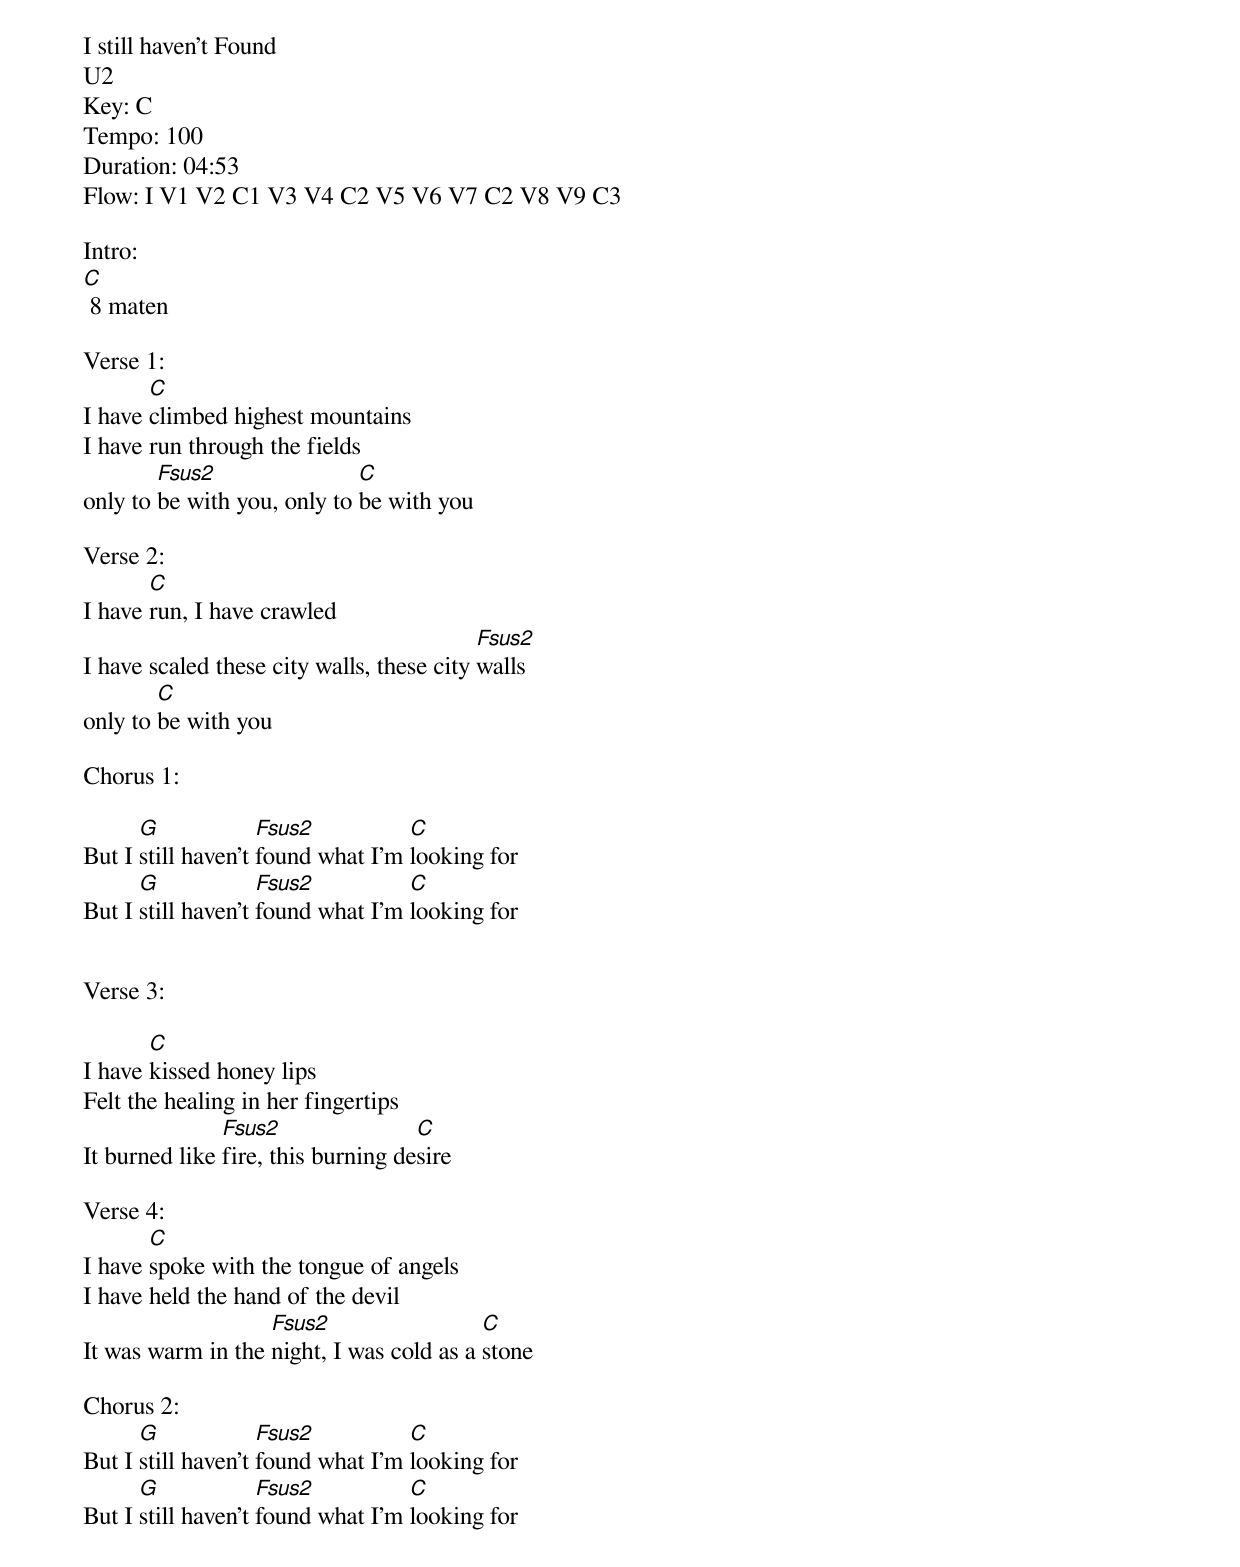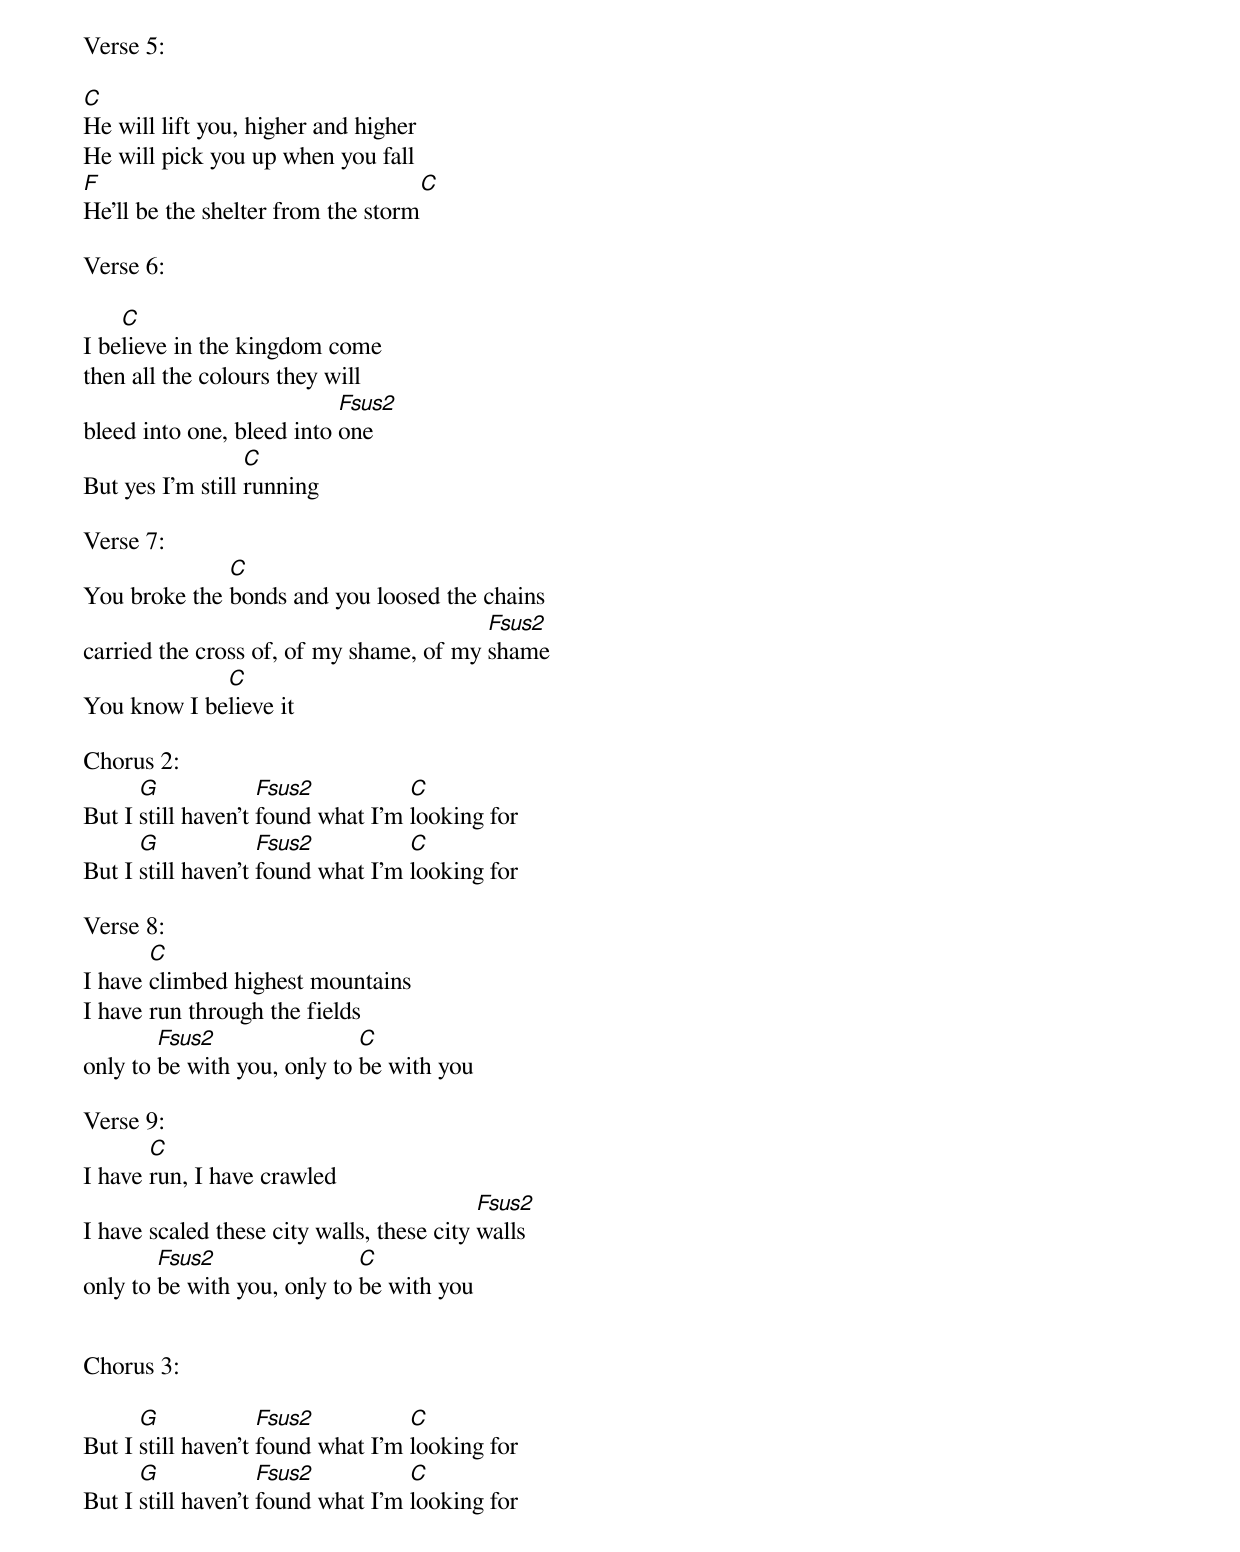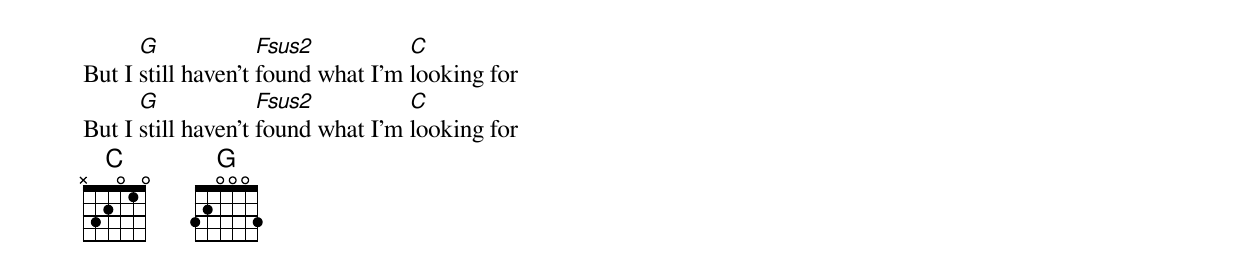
I still haven’t Found
U2
Key: C
Tempo: 100
Duration: 04:53
Flow: I V1 V2 C1 V3 V4 C2 V5 V6 V7 C2 V8 V9 C3

Intro:
[C] 8 maten

Verse 1:
I have [C]climbed highest mountains
I have run through the fields
only to [Fsus2]be with you, only to [C]be with you

Verse 2:
I have [C]run, I have crawled
I have scaled these city walls, these city [Fsus2]walls
only to [C]be with you

Chorus 1:

But I [G]still haven't [Fsus2]found what I'm [C]looking for
But I [G]still haven't [Fsus2]found what I'm [C]looking for


Verse 3:

I have [C]kissed honey lips
Felt the healing in her fingertips
It burned like [Fsus2]fire, this burning de[C]sire

Verse 4:
I have [C]spoke with the tongue of angels
I have held the hand of the devil
It was warm in the [Fsus2]night, I was cold as a [C]stone

Chorus 2:
But I [G]still haven't [Fsus2]found what I'm [C]looking for
But I [G]still haven't [Fsus2]found what I'm [C]looking for

Verse 5:

[C]He will lift you, higher and higher
He will pick you up when you fall
[F ]He’ll be the shelter from the storm[C]

Verse 6:

I be[C]lieve in the kingdom come
then all the colours they will
bleed into one, bleed into [Fsus2]one
But yes I'm still [C]running

Verse 7:
You broke the [C]bonds and you loosed the chains
carried the cross of, of my shame, of my [Fsus2]shame
You know I be[C]lieve it

Chorus 2:
But I [G]still haven't [Fsus2]found what I'm [C]looking for
But I [G]still haven't [Fsus2]found what I'm [C]looking for

Verse 8:
I have [C]climbed highest mountains
I have run through the fields
only to [Fsus2]be with you, only to [C]be with you

Verse 9:
I have [C]run, I have crawled
I have scaled these city walls, these city [Fsus2]walls
only to [Fsus2]be with you, only to [C]be with you


Chorus 3:

But I [G]still haven't [Fsus2]found what I'm [C]looking for
But I [G]still haven't [Fsus2]found what I'm [C]looking for
But I [G]still haven't [Fsus2]found what I'm [C]looking for
But I [G]still haven't [Fsus2]found what I'm [C]looking for
